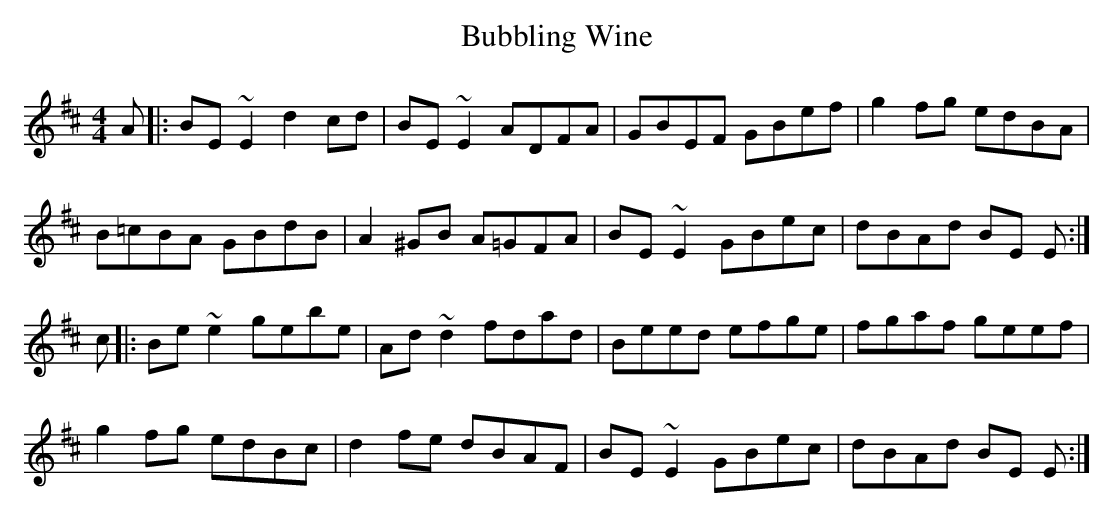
X:1
T: Bubbling Wine
M: 4/4
L: 1/8
K: Edor
A|:BE~E2 d2cd|BE~E2 ADFA|GBEF GBef|g2fg edBA|
B=cBA GBdB|A2^GB A=GFA|BE~E2 GBec|dBAd BE E:|
c|:Be~e2 gebe|Ad~d2 fdad|Beed efge|fgaf geef|
g2fg edBc|d2fe dBAF|BE~E2 GBec|dBAd BE E:|
